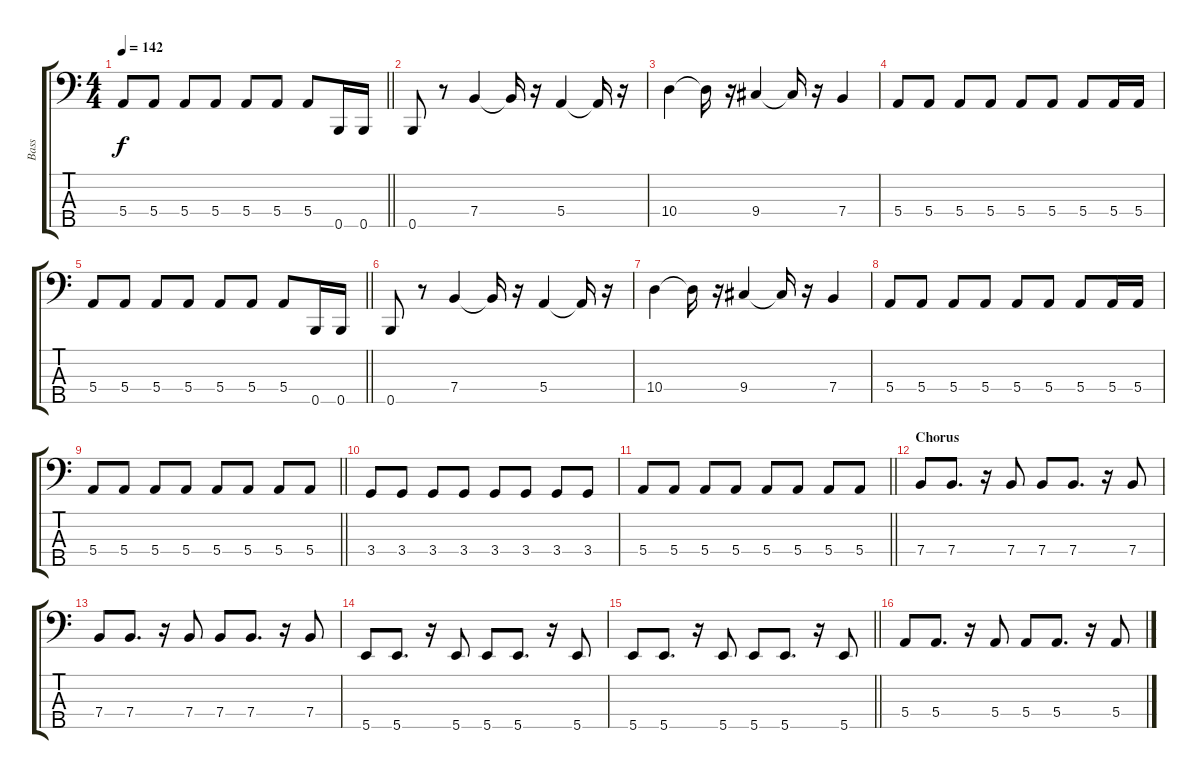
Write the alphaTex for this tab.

\track ("Bass" "Bass") {instrument electricbassfinger}
\staff {score tabs}
\tuning (G2 D2 A1 E1 B0) {hide}
\ts (4 4)
\tempo 142
\clef f4
\barLineRight lightlight
\ks c
5.4.8{dy f} 5.4.8 5.4.8 5.4.8 5.4.8 5.4.8 5.4.8 0.5.16 0.5.16 |
\section ("" "")
0.5.8 r.8 7.4.4 7.4{t}.16 r.16 5.4.4 5.4{t}.16 r.16 |
10.4.4 10.4{t}.16 r.16 9.4.4 9.4{t}.16 r.16 7.4.4 |
5.4.8 5.4.8 5.4.8 5.4.8 5.4.8 5.4.8 5.4.8 5.4.16 5.4.16 |
\barLineRight lightlight
5.4.8 5.4.8 5.4.8 5.4.8 5.4.8 5.4.8 5.4.8 0.5.16 0.5.16 |
\section ("" "")
0.5.8 r.8 7.4.4 7.4{t}.16 r.16 5.4.4 5.4{t}.16 r.16 |
10.4.4 10.4{t}.16 r.16 9.4.4 9.4{t}.16 r.16 7.4.4 |
5.4.8 5.4.8 5.4.8 5.4.8 5.4.8 5.4.8 5.4.8 5.4.16 5.4.16 |
\barLineRight lightlight
5.4.8 5.4.8 5.4.8 5.4.8 5.4.8 5.4.8 5.4.8 5.4.8 |
\section ("" "")
3.4.8 3.4.8 3.4.8 3.4.8 3.4.8 3.4.8 3.4.8 3.4.8 |
\barLineRight lightlight
5.4.8 5.4.8 5.4.8 5.4.8 5.4.8 5.4.8 5.4.8 5.4.8 |
\section ("" "Chorus")
7.4.8 7.4.8{d} r.16 7.4.8 7.4.8 7.4.8{d} r.16 7.4.8 |
7.4.8 7.4.8{d} r.16 7.4.8 7.4.8 7.4.8{d} r.16 7.4.8 |
5.5.8 5.5.8{d} r.16 5.5.8 5.5.8 5.5.8{d} r.16 5.5.8 |
\barLineRight lightlight
5.5.8 5.5.8{d} r.16 5.5.8 5.5.8 5.5.8{d} r.16 5.5.8 |
\section ("" "")
5.4.8 5.4.8{d} r.16 5.4.8 5.4.8 5.4.8{d} r.16 5.4.8
